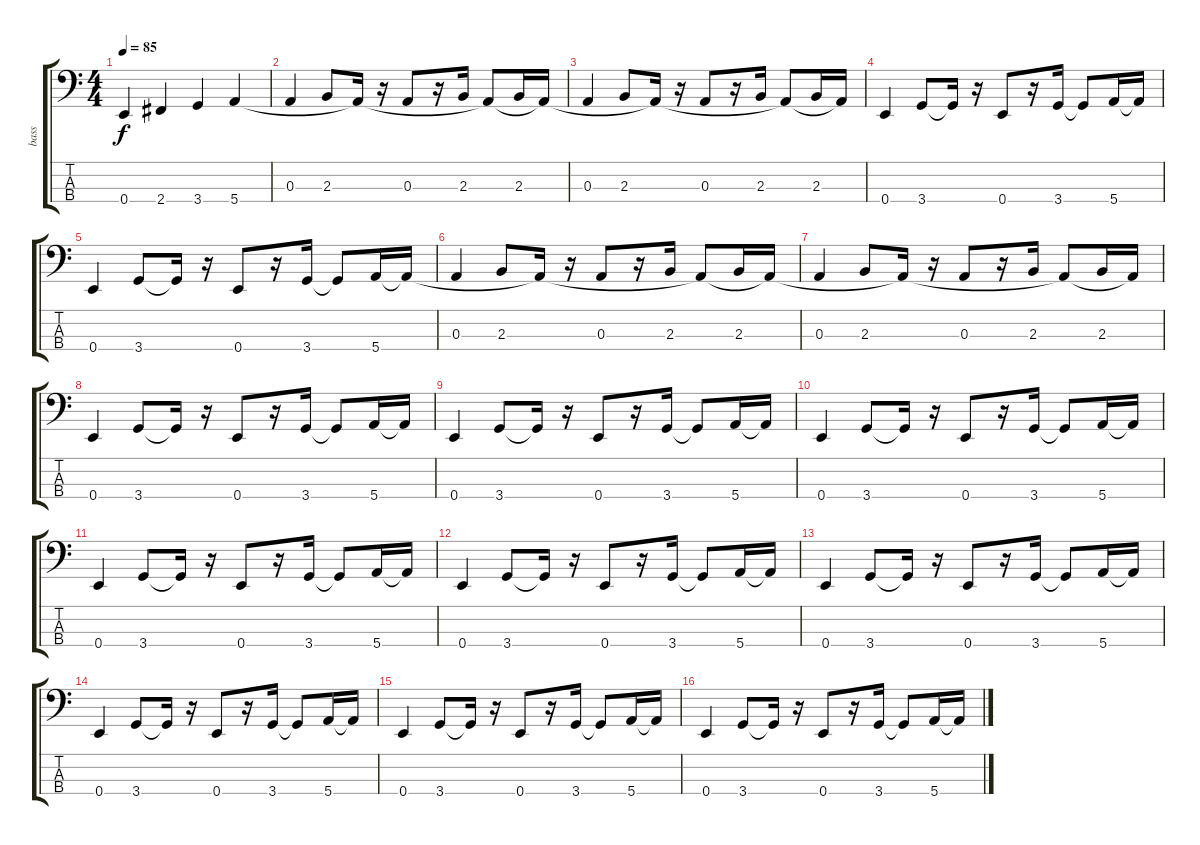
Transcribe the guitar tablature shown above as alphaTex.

\track ("bass" "bass") {instrument electricbasspick}
\staff {score tabs}
\tuning (G2 D2 A1 E1) {hide}
\ts (4 4)
\tempo 85
\clef f4
\ks c
0.4.4{dy f} 2.4.4 3.4.4 5.4.4 |
0.3.4 2.3.8 5.4{t}.16 r.16 0.3.8 r.16 2.3.16 5.4{t}.8 2.3.16 5.4{t}.16 |
0.3.4 2.3.8 5.4{t}.16 r.16 0.3.8 r.16 2.3.16 5.4{t}.8 2.3.16 5.4{t}.16 |
0.4.4 3.4.8 3.4{t}.16 r.16 0.4.8 r.16 3.4.16 3.4{t}.8 5.4.16 5.4{t}.16 |
0.4.4 3.4.8 3.4{t}.16 r.16 0.4.8 r.16 3.4.16 3.4{t}.8 5.4.16 5.4{t}.16 |
0.3.4 2.3.8 5.4{t}.16 r.16 0.3.8 r.16 2.3.16 5.4{t}.8 2.3.16 5.4{t}.16 |
0.3.4 2.3.8 5.4{t}.16 r.16 0.3.8 r.16 2.3.16 5.4{t}.8 2.3.16 5.4{t}.16 |
0.4.4 3.4.8 3.4{t}.16 r.16 0.4.8 r.16 3.4.16 3.4{t}.8 5.4.16 5.4{t}.16 |
0.4.4 3.4.8 3.4{t}.16 r.16 0.4.8 r.16 3.4.16 3.4{t}.8 5.4.16 5.4{t}.16 |
0.4.4 3.4.8 3.4{t}.16 r.16 0.4.8 r.16 3.4.16 3.4{t}.8 5.4.16 5.4{t}.16 |
0.4.4 3.4.8 3.4{t}.16 r.16 0.4.8 r.16 3.4.16 3.4{t}.8 5.4.16 5.4{t}.16 |
0.4.4 3.4.8 3.4{t}.16 r.16 0.4.8 r.16 3.4.16 3.4{t}.8 5.4.16 5.4{t}.16 |
0.4.4 3.4.8 3.4{t}.16 r.16 0.4.8 r.16 3.4.16 3.4{t}.8 5.4.16 5.4{t}.16 |
0.4.4 3.4.8 3.4{t}.16 r.16 0.4.8 r.16 3.4.16 3.4{t}.8 5.4.16 5.4{t}.16 |
0.4.4 3.4.8 3.4{t}.16 r.16 0.4.8 r.16 3.4.16 3.4{t}.8 5.4.16 5.4{t}.16 |
0.4.4 3.4.8 3.4{t}.16 r.16 0.4.8 r.16 3.4.16 3.4{t}.8 5.4.16 5.4{t}.16
